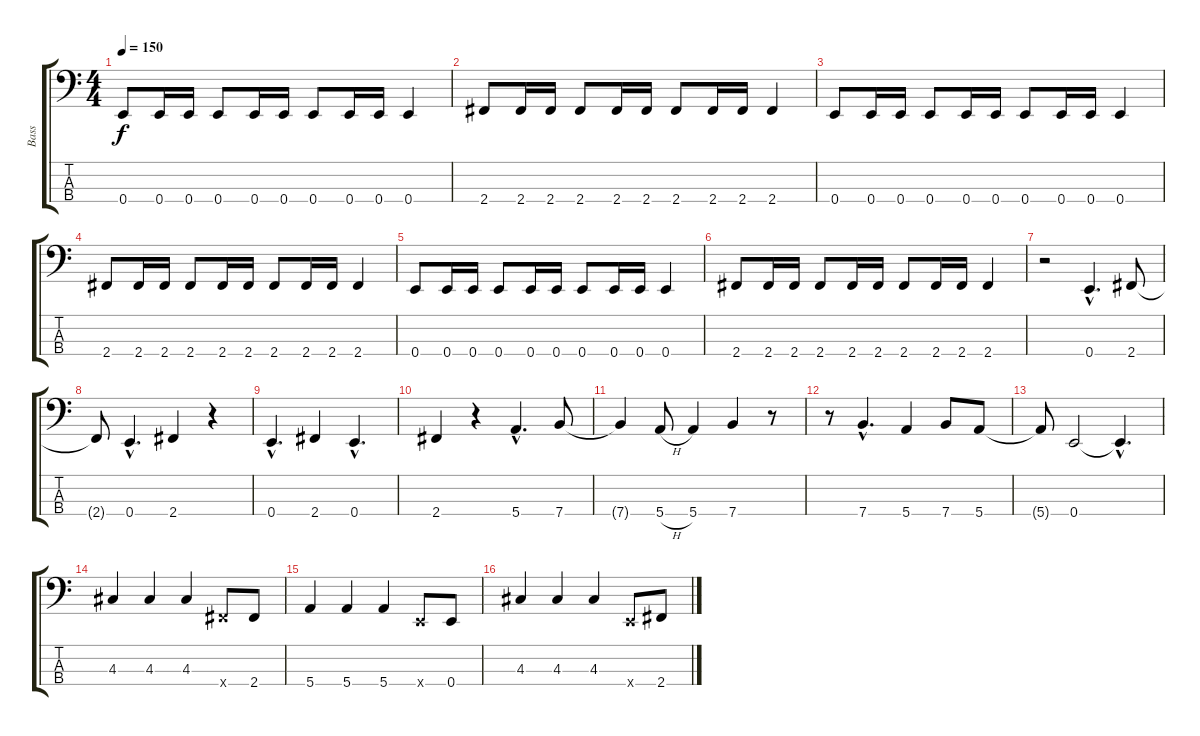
\track ("Bass" "Bass") {instrument slapbass1}
\staff {score tabs}
\tuning (G2 D2 A1 E1) {hide}
\ts (4 4)
\tempo 150
\clef f4
\ks c
0.4.8{dy f} 0.4.16 0.4.16 0.4.8 0.4.16 0.4.16 0.4.8 0.4.16 0.4.16 0.4.4 |
2.4.8 2.4.16 2.4.16 2.4.8 2.4.16 2.4.16 2.4.8 2.4.16 2.4.16 2.4.4 |
0.4.8 0.4.16 0.4.16 0.4.8 0.4.16 0.4.16 0.4.8 0.4.16 0.4.16 0.4.4 |
2.4.8 2.4.16 2.4.16 2.4.8 2.4.16 2.4.16 2.4.8 2.4.16 2.4.16 2.4.4 |
0.4.8 0.4.16 0.4.16 0.4.8 0.4.16 0.4.16 0.4.8 0.4.16 0.4.16 0.4.4 |
2.4.8 2.4.16 2.4.16 2.4.8 2.4.16 2.4.16 2.4.8 2.4.16 2.4.16 2.4.4 |
r.2 0.4{hac}.4{d} 2.4.8 |
2.4{t}.8 0.4{hac}.4{d} 2.4.4 r.4 |
0.4{hac}.4{d} 2.4.4 0.4{hac}.4{d} |
2.4.4 r.4 5.4{hac}.4{d} 7.4.8 |
7.4{t}.4 5.4{h}.8 5.4.4 7.4.4 r.8 |
r.8 7.4{hac}.4{d} 5.4.4 7.4.8 5.4.8 |
5.4{t}.8 0.4.2 0.4{hac t}.4{d} |
4.3.4 4.3.4 4.3.4 2.4{x}.8 2.4.8 |
5.4.4 5.4.4 5.4.4 0.4{x}.8 0.4.8 |
4.3.4 4.3.4 4.3.4 0.4{x}.8 2.4.8
